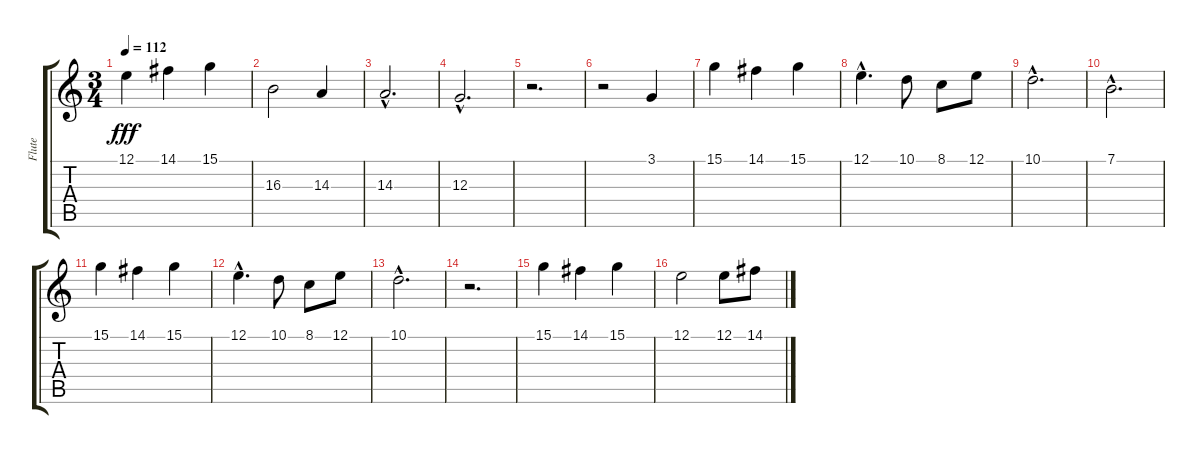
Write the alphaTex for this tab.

\track ("Flute" "Flute") {instrument flute}
\staff {score tabs}
\tuning (E4 B3 G3 D3 A2 E2) {hide}
\ts (3 4)
\tempo 112
\clef g2
\ks c
12.1.4{dy fff} 14.1.4 15.1.4 |
16.3.2 14.3.4 |
14.3{hac}.2{d} |
12.3{hac}.2{d} |
r.2{d} |
r.2 3.1.4 |
15.1.4 14.1.4 15.1.4 |
12.1{hac}.4{d} 10.1.8 8.1.8 12.1.8 |
10.1{hac}.2{d} |
7.1{hac}.2{d} |
15.1.4 14.1.4 15.1.4 |
12.1{hac}.4{d} 10.1.8 8.1.8 12.1.8 |
10.1{hac}.2{d} |
r.2{d} |
15.1.4 14.1.4 15.1.4 |
12.1.2 12.1.8 14.1.8
